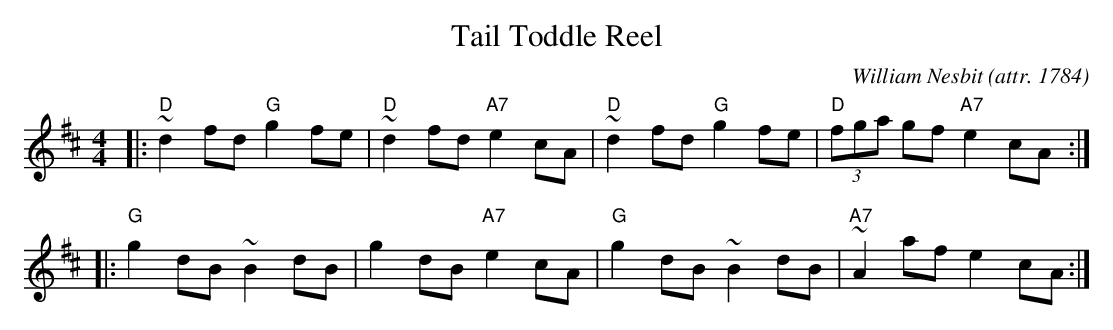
X:1
T: Tail Toddle Reel
C: William Nesbit (attr. 1784)
M: 4/4
L: 1/8
K: D
|: "D"~d2 fd "G"g2 fe | "D"~d2 fd "A7"e2 cA | "D"~d2 fd "G"g2 fe | "D"(3fga gf "A7"e2 cA :|
|: "G"g2 dB ~B2 dB | g2 dB "A7"e2 cA | "G"g2 dB ~B2 dB | "A7"~A2 af e2 cA :|
